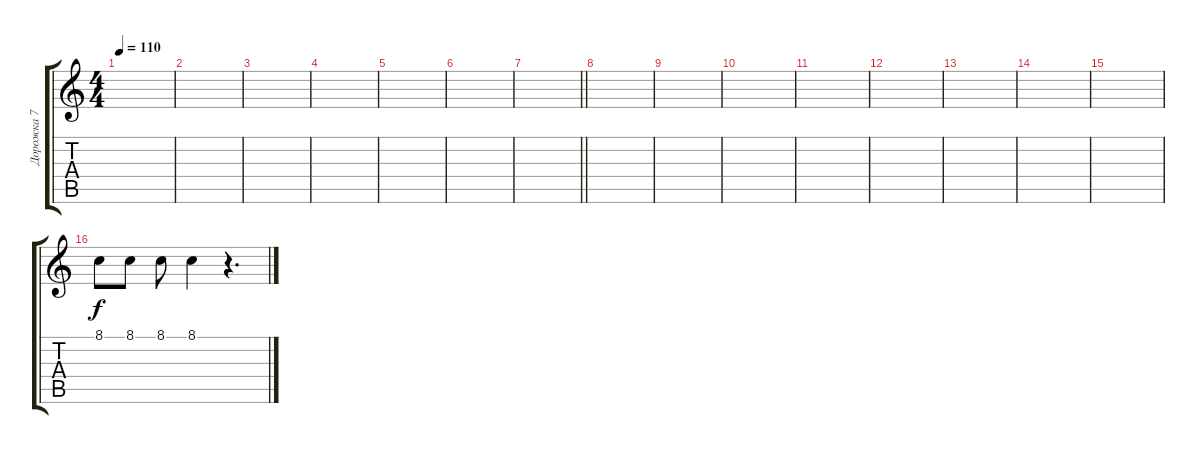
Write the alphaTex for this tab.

\track ("Дорожка 7" "Дорожка 7") {instrument tangoaccordion}
\staff {score tabs}
\tuning (E4 B3 G3 D3 A2 E2) {hide}
\ts (4 4)
\tempo 110
\clef g2
\ks c
|
|
|
|
|
|
\barLineRight lightlight
|
|
|
|
|
|
|
|
|
8.1.8 8.1.8 8.1.8 8.1.4 r.4{d}
